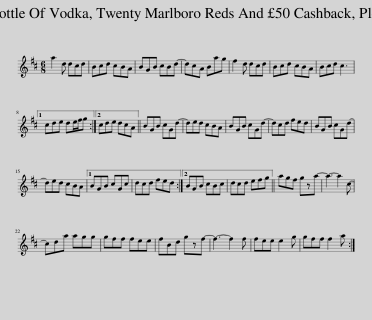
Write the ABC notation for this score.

X:1
L:1/8
M:6/8
I:linebreak $
K:D
V:1 treble
V:1
 a2 d dcd | Bcd cBA | BGB cBd- | dcA Bag | f2 d dcd | %5
 Bcd cBA | Bcd c3 |1$ cde de/f/g :|2 cde dcA || BGB cGd- | %10
 ded cBA | BGB cGd- | dcd fed | BGB cGd- |$ ded cBA |1 %15
 BGB cGc | dcd fed :|2 BGB cBc | dcd efg || agf gza- | %20
 a3- a2 c- |$ cda agg | gff fee | fBd gzf- | f3- f2 f | %25
 fee e2 g | gff f2 a :| %27
